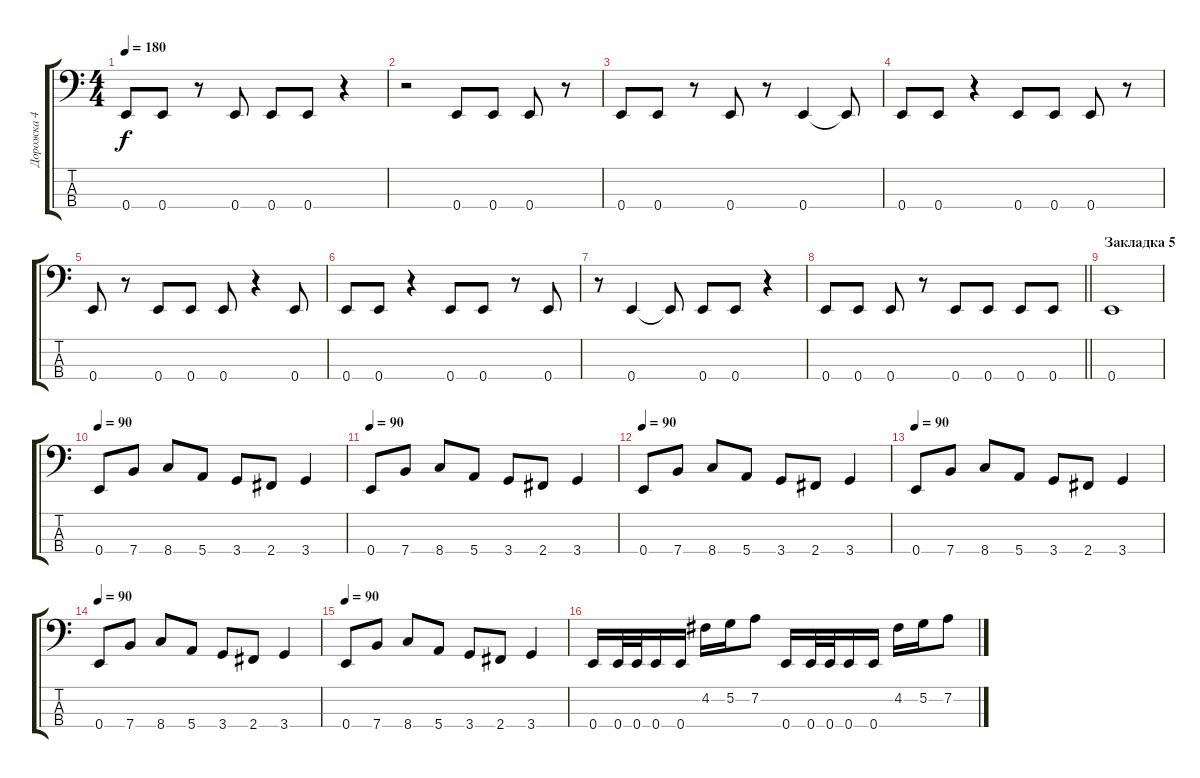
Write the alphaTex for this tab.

\track ("Дорожка 4" "Дорожка 4") {instrument electricbassfinger}
\staff {score tabs}
\tuning (G2 D2 A1 E1) {hide}
\ts (4 4)
\tempo 180
\clef f4
\ks c
0.4.8{dy f} 0.4.8 r.8 0.4.8 0.4.8 0.4.8 r.4 |
r.2 0.4.8 0.4.8 0.4.8 r.8 |
0.4.8 0.4.8 r.8 0.4.8 r.8 0.4.4 0.4{t}.8 |
0.4.8 0.4.8 r.4 0.4.8 0.4.8 0.4.8 r.8 |
0.4.8 r.8 0.4.8 0.4.8 0.4.8 r.4 0.4.8 |
0.4.8 0.4.8 r.4 0.4.8 0.4.8 r.8 0.4.8 |
r.8 0.4.4 0.4{t}.8 0.4.8 0.4.8 r.4 |
\barLineRight lightlight
0.4.8 0.4.8 0.4.8 r.8 0.4.8 0.4.8 0.4.8 0.4.8 |
\section ("" "Закладка 5")
0.4.1 |
\tempo 90
0.4.8 7.4.8 8.4.8 5.4.8 3.4.8 2.4.8 3.4.4 |
\tempo 90
0.4.8 7.4.8 8.4.8 5.4.8 3.4.8 2.4.8 3.4.4 |
\tempo 90
0.4.8 7.4.8 8.4.8 5.4.8 3.4.8 2.4.8 3.4.4 |
\tempo 90
0.4.8 7.4.8 8.4.8 5.4.8 3.4.8 2.4.8 3.4.4 |
\tempo 90
0.4.8 7.4.8 8.4.8 5.4.8 3.4.8 2.4.8 3.4.4 |
\tempo 90
0.4.8 7.4.8 8.4.8 5.4.8 3.4.8 2.4.8 3.4.4 |
0.4.16 0.4.32 0.4.32 0.4.16 0.4.16 4.2.16 5.2.16 7.2.8 0.4.16 0.4.32 0.4.32 0.4.16 0.4.16 4.2.16 5.2.16 7.2.8
